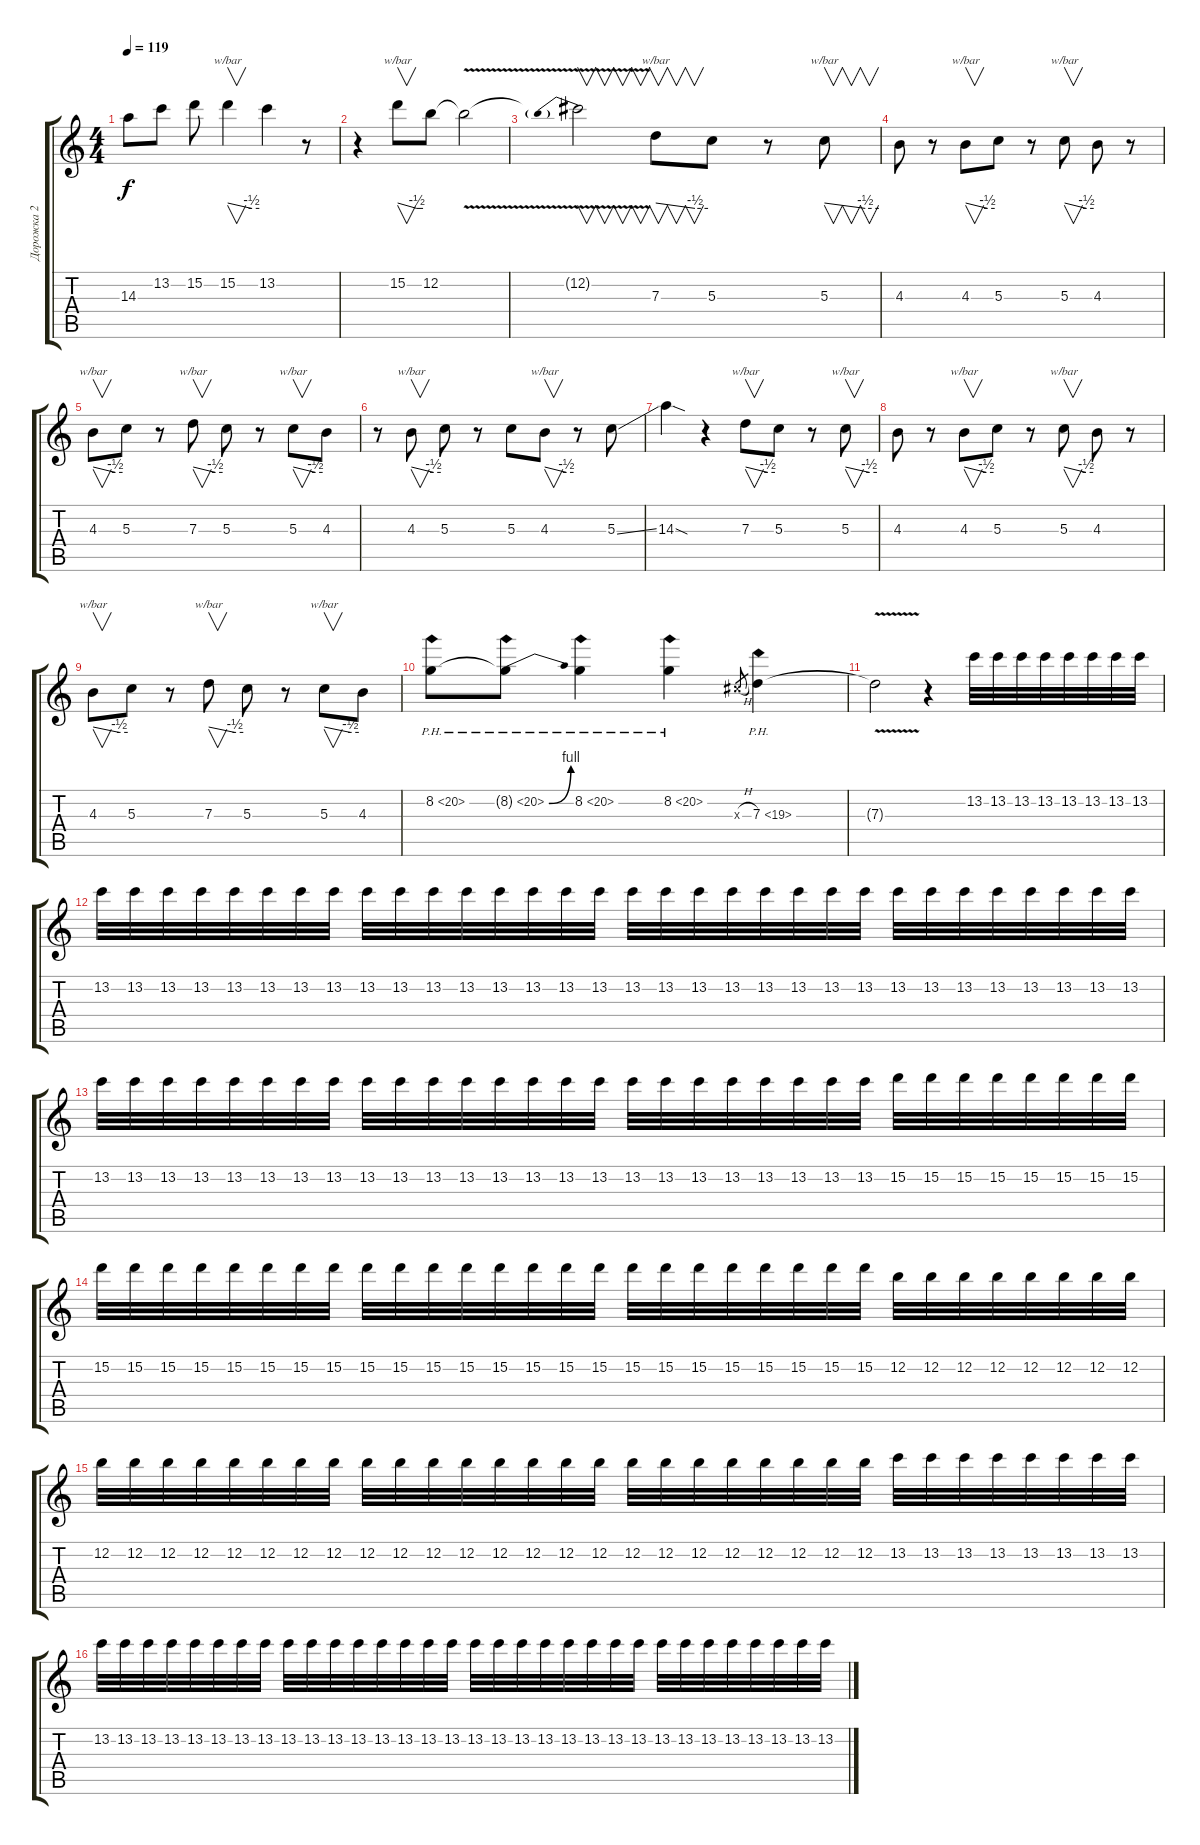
\track ("Дорожка 2" "Дорожка 2") {instrument distortionguitar}
\staff {score tabs}
\tuning (E4 B3 G3 D3 A2 E2) {hide}
\ts (4 4)
\tempo 119
\clef g2
\ks c
14.3.8{dy f} 13.2.8 15.2.8 15.2.4{v tbe (custom default 0 0 45 -2 60 -2)} 13.2.4 r.8 |
r.4 15.2.8{v tbe (custom default 0 0 45 -2 60 -2)} 12.2.8 12.2{v t}.2 |
12.2{be (prebend 0 4 60 4) t}.2{v} 7.3.8{v tbe (custom default 0 0 45 -2 60 -2)} 5.3.8 r.8 5.3.8{v tbe (custom default 0 0 45 -2 60 -2)} |
4.3.8 r.8 4.3.8{v tbe (custom default 0 0 45 -2 60 -2)} 5.3.8 r.8 5.3.8{v tbe (custom default 0 0 45 -2 60 -2)} 4.3.8 r.8 |
4.3.8{v tbe (custom default 0 0 45 -2 60 -2)} 5.3.8 r.8 7.3.8{v tbe (custom default 0 0 45 -2 60 -2)} 5.3.8 r.8 5.3.8{v tbe (custom default 0 0 45 -2 60 -2)} 4.3.8 |
r.8 4.3.8{v tbe (custom default 0 0 45 -2 60 -2)} 5.3.8 r.8 5.3.8 4.3.8{v tbe (custom default 0 0 45 -2 60 -2)} r.8 5.3{ss}.8 |
14.3{sod}.4 r.4 7.3.8{v tbe (custom default 0 0 45 -2 60 -2)} 5.3.8 r.8 5.3.8{v tbe (custom default 0 0 45 -2 60 -2)} |
4.3.8 r.8 4.3.8{v tbe (custom default 0 0 45 -2 60 -2)} 5.3.8 r.8 5.3.8{v tbe (custom default 0 0 45 -2 60 -2)} 4.3.8 r.8 |
4.3.8{v tbe (custom default 0 0 45 -2 60 -2)} 5.3.8 r.8 7.3.8{v tbe (custom default 0 0 45 -2 60 -2)} 5.3.8 r.8 5.3.8{v tbe (custom default 0 0 45 -2 60 -2)} 4.3.8 |
8.2{ph 12}.8{instrument guitarharmonics} 8.2{be (bend 0 0 60 4) ph 12 t}.8 8.2{ph 12}.4 8.2{ph 12}.4 6.3{h x}.8{gr} 7.3{ph 12}.4 |
7.3{v t}.2 r.4{instrument acousticguitarsteel} 13.2.32 13.2.32 13.2.32 13.2.32 13.2.32 13.2.32 13.2.32 13.2.32 |
13.2.32{instrument acousticguitarsteel} 13.2.32 13.2.32 13.2.32 13.2.32 13.2.32 13.2.32 13.2.32 13.2.32 13.2.32 13.2.32 13.2.32 13.2.32 13.2.32 13.2.32 13.2.32 13.2.32{instrument acousticguitarsteel} 13.2.32 13.2.32 13.2.32 13.2.32 13.2.32 13.2.32 13.2.32 13.2.32 13.2.32 13.2.32 13.2.32 13.2.32 13.2.32 13.2.32 13.2.32 |
13.2.32 13.2.32 13.2.32 13.2.32 13.2.32 13.2.32 13.2.32 13.2.32 13.2.32 13.2.32 13.2.32 13.2.32 13.2.32 13.2.32 13.2.32 13.2.32 13.2.32 13.2.32 13.2.32 13.2.32 13.2.32 13.2.32 13.2.32 13.2.32 15.2.32 15.2.32 15.2.32 15.2.32 15.2.32 15.2.32 15.2.32 15.2.32 |
15.2.32 15.2.32 15.2.32 15.2.32 15.2.32 15.2.32 15.2.32 15.2.32 15.2.32 15.2.32 15.2.32 15.2.32 15.2.32 15.2.32 15.2.32 15.2.32 15.2.32 15.2.32 15.2.32 15.2.32 15.2.32 15.2.32 15.2.32 15.2.32 12.2.32 12.2.32 12.2.32 12.2.32 12.2.32 12.2.32 12.2.32 12.2.32 |
12.2.32 12.2.32 12.2.32 12.2.32 12.2.32 12.2.32 12.2.32 12.2.32 12.2.32 12.2.32 12.2.32 12.2.32 12.2.32 12.2.32 12.2.32 12.2.32 12.2.32 12.2.32 12.2.32 12.2.32 12.2.32 12.2.32 12.2.32 12.2.32 13.2.32 13.2.32 13.2.32 13.2.32 13.2.32 13.2.32 13.2.32 13.2.32 |
13.2.32{instrument acousticguitarsteel} 13.2.32 13.2.32 13.2.32 13.2.32 13.2.32 13.2.32 13.2.32 13.2.32 13.2.32 13.2.32 13.2.32 13.2.32 13.2.32 13.2.32 13.2.32 13.2.32 13.2.32 13.2.32 13.2.32 13.2.32 13.2.32 13.2.32 13.2.32 13.2.32 13.2.32 13.2.32 13.2.32 13.2.32 13.2.32 13.2.32 13.2.32
